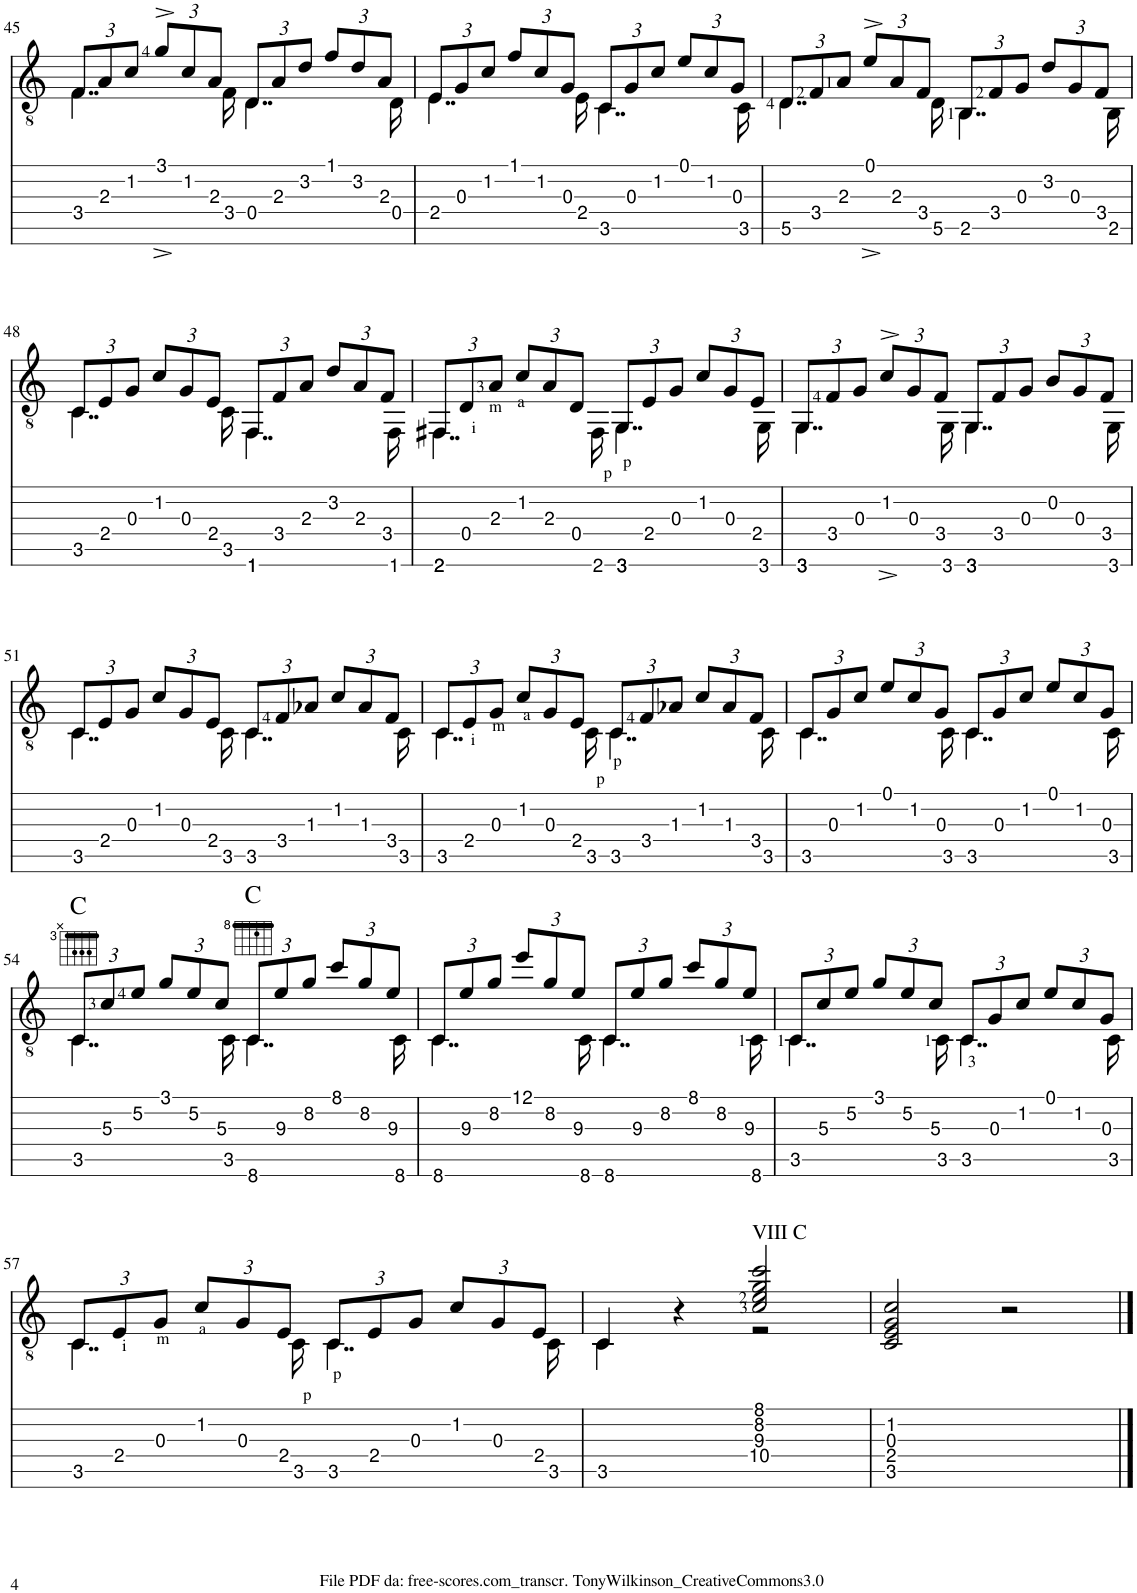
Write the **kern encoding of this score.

**kern	**kern	**harte
*part1	*part1	*part1
*staff2	*staff1	*
*I"Guitar	*	*
*I'Guit.	*	*
!!LO:PB:g=z
*	*clefGv2	*
*k[]	*k[]	*
*M4/4	*M4/4	*
*Xbrackettup	*Xbrackettup	*
=45	=45	=45
*^	*^	*
12FL	4..F	12F/L	4..F\	.
12A	.	12A/	.	.
12cJ	.	12c/J	.	.
12g^L	.	12g^/L	.	.
12c	.	12c/	.	.
12AJ	.	12A/J	.	.
.	16F	.	16F\	.
12DL	4..D	12D/L	4..D\	.
12A	.	12A/	.	.
12dJ	.	12d/J	.	.
12fL	.	12f/L	.	.
12d	.	12d/	.	.
12AJ	.	12A/J	.	.
.	16D	.	16D\	.
=46	=46	=46	=46	=46
12EL	4..E	12E/L	4..E\	.
12G	.	12G/	.	.
12cJ	.	12c/J	.	.
12fL	.	12f/L	.	.
12c	.	12c/	.	.
12GJ	.	12G/J	.	.
.	16E	.	16E\	.
12CL	4..C	12C/L	4..C\	.
12G	.	12G/	.	.
12cJ	.	12c/J	.	.
12eL	.	12e/L	.	.
12c	.	12c/	.	.
12GJ	.	12G/J	.	.
.	16C	.	16C\	.
=47	=47	=47	=47	=47
12DL	4..D	12D/L	4..D\	.
12F	.	12F/	.	.
12AJ	.	12A/J	.	.
12e^L	.	12e^/L	.	.
12A	.	12A/	.	.
12FJ	.	12F/J	.	.
.	16D	.	16D\	.
12BBL	4..BB	12BB/L	4..BB\	.
12F	.	12F/	.	.
12GJ	.	12G/J	.	.
12dL	.	12d/L	.	.
12G	.	12G/	.	.
12FJ	.	12F/J	.	.
.	16BB	.	16BB\	.
!!LO:LB:g=z	!!
=48	=48	=48	=48	=48
12CL	4..C	12C/L	4..C\	.
12E	.	12E/	.	.
12GJ	.	12G/J	.	.
12cL	.	12c/L	.	.
12G	.	12G/	.	.
12EJ	.	12E/J	.	.
.	16C	.	16C\	.
12FFL	4..FF	12FF/L	4..FF\	.
12F	.	12F/	.	.
12AJ	.	12A/J	.	.
12dL	.	12d/L	.	.
12A	.	12A/	.	.
12FJ	.	12F/J	.	.
.	16FF	.	16FF\	.
=49	=49	=49	=49	=49
12FF#L	4..FF#	12FF#X/L	4..FF#\	.
12D	.	12D/	.	.
12AJ	.	12A/J	.	.
12cL	.	12c/L	.	.
12A	.	12A/	.	.
12DJ	.	12D/J	.	.
.	16FF#	.	16FF#\	.
12GGL	4..GG	12GG/L	4..GG\	.
12E	.	12E/	.	.
12GJ	.	12G/J	.	.
12cL	.	12c/L	.	.
12G	.	12G/	.	.
12EJ	.	12E/J	.	.
.	16GG	.	16GG\	.
=50	=50	=50	=50	=50
12GGL	4..GG	12GG/L	4..GG\	.
12F	.	12F/	.	.
12GJ	.	12G/J	.	.
12c^L	.	12c^/L	.	.
12G	.	12G/	.	.
12FJ	.	12F/J	.	.
.	16GG	.	16GG\	.
12GGL	4..GG	12GG/L	4..GG\	.
12F	.	12F/	.	.
12GJ	.	12G/J	.	.
12BL	.	12B/L	.	.
12G	.	12G/	.	.
12FJ	.	12F/J	.	.
.	16GG	.	16GG\	.
!!LO:LB:g=z	!!
=51	=51	=51	=51	=51
12CL	4..C	12C/L	4..C\	.
12E	.	12E/	.	.
12GJ	.	12G/J	.	.
12cL	.	12c/L	.	.
12G	.	12G/	.	.
12EJ	.	12E/J	.	.
.	16C	.	16C\	.
12CL	4..C	12C/L	4..C\	.
12F	.	12F/	.	.
12A-J	.	12A-X/J	.	.
12cL	.	12c/L	.	.
12A-	.	12A-/	.	.
12FJ	.	12F/J	.	.
.	16C	.	16C\	.
=52	=52	=52	=52	=52
12CL	4..C	12C/L	4..C\	.
12E	.	12E/	.	.
12GJ	.	12G/J	.	.
12cL	.	12c/L	.	.
12G	.	12G/	.	.
12EJ	.	12E/J	.	.
.	16C	.	16C\	.
12CL	4..C	12C/L	4..C\	.
12F	.	12F/	.	.
12A-J	.	12A-X/J	.	.
12cL	.	12c/L	.	.
12A-	.	12A-/	.	.
12FJ	.	12F/J	.	.
.	16C	.	16C\	.
=53	=53	=53	=53	=53
12CL	4..C	12C/L	4..C\	.
12G	.	12G/	.	.
12cJ	.	12c/J	.	.
12eL	.	12e/L	.	.
12c	.	12c/	.	.
12GJ	.	12G/J	.	.
.	16C	.	16C\	.
12CL	4..C	12C/L	4..C\	.
12G	.	12G/	.	.
12cJ	.	12c/J	.	.
12eL	.	12e/L	.	.
12c	.	12c/	.	.
12GJ	.	12G/J	.	.
.	16C	.	16C\	.
!!LO:LB:g=z	!!
=54	=54	=54	=54	=54
12CL	4..C	12C/L	4..C\	C:maj
12c	.	12c/	.	.
12eJ	.	12e/J	.	.
12gL	.	12g/L	.	.
12e	.	12e/	.	.
12cJ	.	12c/J	.	.
.	16C	.	16C\	.
12CL	4..C	12C/L	4..C\	C:maj
12e	.	12e/	.	.
12gJ	.	12g/J	.	.
12ccL	.	12cc/L	.	.
12g	.	12g/	.	.
12eJ	.	12e/J	.	.
.	16C	.	16C\	.
=55	=55	=55	=55	=55
12CL	4..C	12C/L	4..C\	.
12e	.	12e/	.	.
12gJ	.	12g/J	.	.
12eeL	.	12ee/L	.	.
12g	.	12g/	.	.
12eJ	.	12e/J	.	.
.	16C	.	16C\	.
12CL	4..C	12C/L	4..C\	.
12e	.	12e/	.	.
12gJ	.	12g/J	.	.
12ccL	.	12cc/L	.	.
12g	.	12g/	.	.
12eJ	.	12e/J	.	.
.	16C	.	16C\	.
=56	=56	=56	=56	=56
12CL	4..C	12C/L	4..C\	.
12c	.	12c/	.	.
12eJ	.	12e/J	.	.
12gL	.	12g/L	.	.
12e	.	12e/	.	.
12cJ	.	12c/J	.	.
.	16C	.	16C\	.
12CL	4..C	12C/L	4..C\	.
12G	.	12G/	.	.
12cJ	.	12c/J	.	.
12eL	.	12e/L	.	.
12c	.	12c/	.	.
12GJ	.	12G/J	.	.
.	16C	.	16C\	.
!!LO:LB:g=z	!!
=57	=57	=57	=57	=57
12CL	4..C	12C/L	4..C\	.
12E	.	12E/	.	.
12GJ	.	12G/J	.	.
12cL	.	12c/L	.	.
12G	.	12G/	.	.
12EJ	.	12E/J	.	.
.	16C	.	16C\	.
12CL	4..C	12C/L	4..C\	.
12E	.	12E/	.	.
12GJ	.	12G/J	.	.
12cL	.	12c/L	.	.
12G	.	12G/	.	.
12EJ	.	12E/J	.	.
.	16C	.	16C\	.
=58	=58	=58	=58	=58
4C	4C	4C/	4C\	.
4r	4ryy	4r	4ryy	.
!	!	!LO:TX:a:t=VIII C	!	!
2c 2e 2g 2cc	2r	2c/ 2e/ 2g/ 2cc/	2r	.
*v	*v	*	*	*
*	*v	*v	*
=59	=59	=59
2C 2E 2G 2c	2C/ 2E/ 2G/ 2c/	.
2r	2r	.
==	==	==
*-	*-	*-
